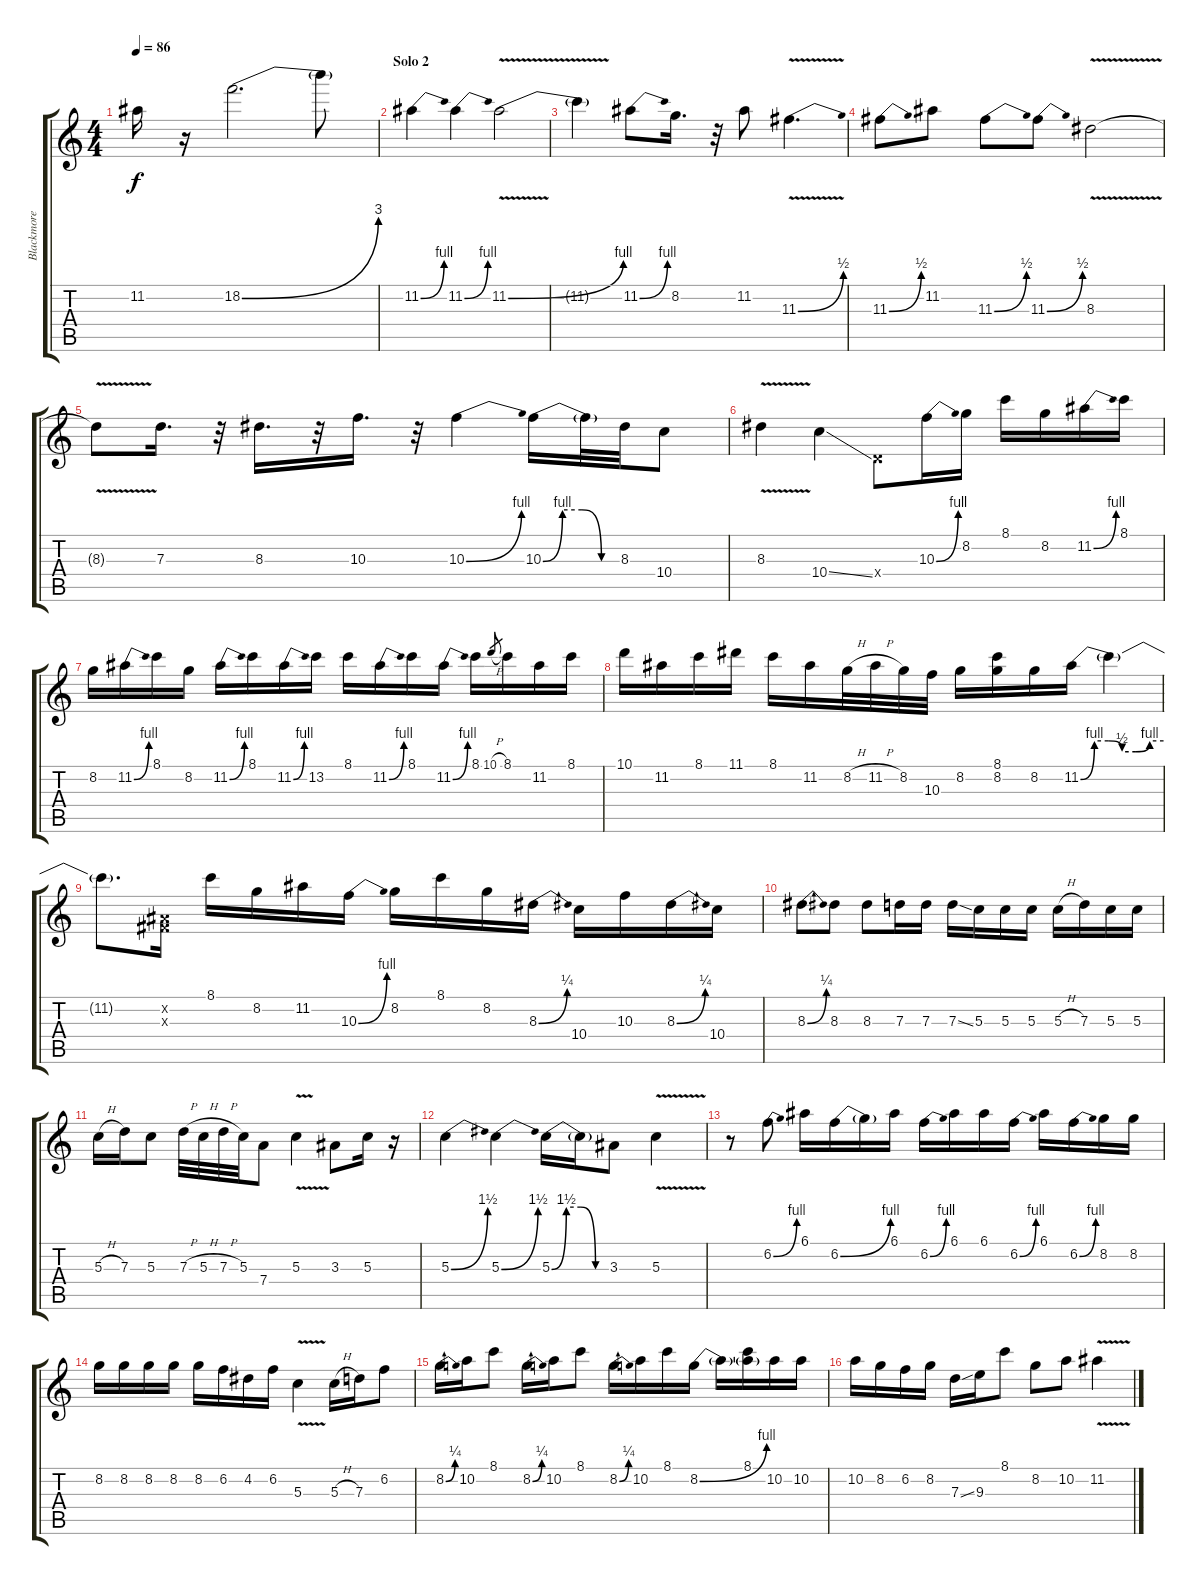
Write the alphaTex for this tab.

\track ("Blackmore solo" "Blackmore ") {instrument overdrivenguitar}
\staff {score tabs}
\tuning (E4 B3 G3 D3 A2 E2) {hide}
\ts (4 4)
\tempo 86
\clef g2
\ks c
11.2{t}.16{dy f} r.16 18.2{be (bend 0 0 60 12)}.2{d} 18.2{t}.8 |
\section ("" "Solo 2")
11.2{be (bend 0 0 60 4)}.4 11.2{be (bend 0 0 60 4)}.4 11.2{be (bend 0 0 60 4) v}.2 |
11.2{t}.4 11.2{be (bend 0 0 60 4)}.8 8.2.16{d} r.32 11.2.8 11.3{be (bend 0 0 60 2) v}.4{d} |
11.3{be (bend 0 0 60 2)}.8 11.2.8 11.3{be (bend 0 0 60 2)}.8 11.3{be (bend 0 0 60 2)}.8 8.3{v}.2 |
8.3{t}.8 7.3.16{d} r.32 8.3.16{d} r.32 10.3.16{d} r.32 10.3{be (bend 0 0 60 4)}.4 10.3{be (custom 0 0 15 4 30 4 45 0 60 0)}.16 10.3{t}.32 8.3.32 10.4.8 |
8.3{v}.4 10.4{ss}.4 0.4{x}.8 10.3{be (bend 0 0 60 4)}.16 8.2.16 8.1.16 8.2.16 11.2{be (bend 0 0 60 4)}.16 8.1.16 |
8.2.16 11.2{be (bend 0 0 60 4)}.16 8.1.16 8.2.16 11.2{be (bend 0 0 60 4)}.16 8.1.16 11.2{be (bend 0 0 60 4)}.16 13.2.16 8.1.16 11.2{be (bend 0 0 60 4)}.16 8.1.16 11.2{be (bend 0 0 60 4)}.16 8.1.16 10.1{h}.8{gr} 8.1.16 11.2.16 8.1.16 |
10.1.16 11.2.16 8.1.16 11.1.16 8.1.16 11.2.16 8.2{h}.32 11.2{h}.32 8.2.32 10.3.32 8.2.16 (8.1 8.2).16 8.2.16 11.2{be (custom 0 0 10 4 20 4 30 2 40 2 50 4 60 4)}.16 11.2{t}.4 |
11.2{t}.8{d} (-1.2{x} -1.3{x}).16 8.1.16 8.2.16 11.2.16 10.3{be (bend 0 0 60 4)}.16 8.2.16 8.1.16 8.2.16 8.3{be (bend 0 0 60 1)}.16 10.4.16 10.3.16 8.3{be (bend 0 0 60 1)}.16 10.4.16 |
8.3{be (bend 0 0 60 1)}.8 8.3.8 8.3.8 7.3.16 7.3.16 7.3{ss}.16 5.3.16 5.3.16 5.3.16 5.3{h}.16 7.3.16 5.3.16 5.3.16 |
5.3{h}.16 7.3.16 5.3.8 7.3{h}.32 5.3{h}.32 7.3{h}.32 5.3.32 7.4.8 5.3{v}.4 3.3.8 5.3.16 r.16 |
5.3{be (bend 0 0 60 6)}.4 5.3{be (bend 0 0 60 6)}.4 5.3{be (custom 0 0 15 6 30 6 45 0 60 0)}.16 5.3{t}.16 3.3.8 5.3{v}.4 |
r.8 6.2{be (bend 0 0 60 4)}.8 6.1.16 6.2{be (bend 0 0 60 4)}.16 6.2{t}.16 6.1.16 6.2{be (bend 0 0 60 4)}.16 6.1.16 6.1.16 6.2{be (bend 0 0 60 4)}.16 6.1.16 6.2{be (bend 0 0 60 4)}.16 8.2.16 8.2.16 |
8.2.16 8.2.16 8.2.16 8.2.16 8.2.16 6.2.16 4.2.16 6.2.16 5.3{v}.4 5.3{h}.16 7.3.16 6.2.8 |
8.2{be (bend 0 0 60 1)}.16 10.2.16 8.1.8 8.2{be (bend 0 0 60 1)}.16 10.2.16 8.1.8 8.2{be (bend 0 0 60 1)}.16 10.2.16 8.1.16 8.2{be (bend 0 0 60 4)}.16 8.2{t}.16 (8.1 8.2{t}).16 10.2.16 10.2.16 |
10.2.16 8.2.16 6.2.16 8.2.16 7.3{ss}.16 9.3.16 8.1.8 8.2.8 10.2.8 11.2{v}.4
